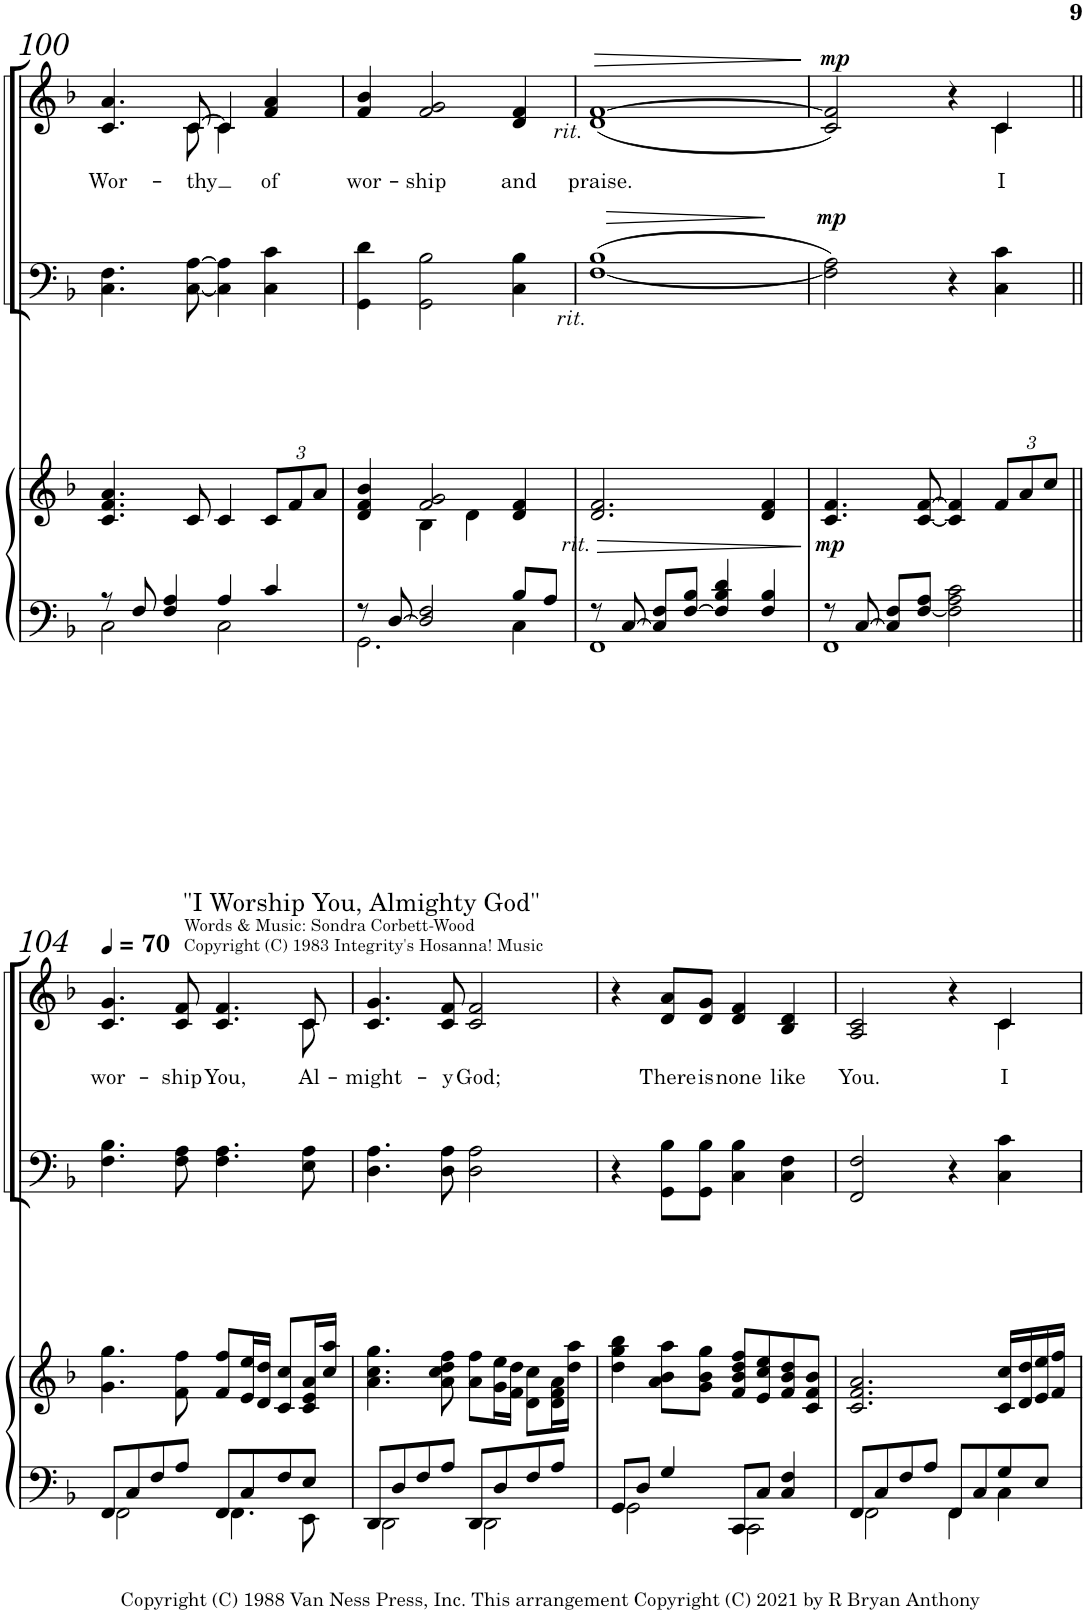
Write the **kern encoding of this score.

**kern	**kern	**dynam	**kern	**dynam	**kern	**text	**dynam
*part3	*part3	*part3	*part2	*part2	*part1	*part1	*part1
*staff4	*staff3	*staff3/4	*staff2	*staff2	*staff1	*staff1	*staff1
*I"Piano	*	*	*I"T B	*	*I"S A	*	*
*I'Pno	*	*	*	*	*	*	*
!!LO:PB:g=z
*clefF4	*clefG2	*	*clefF4	*	*clefG2	*	*
*k[b-]	*k[b-]	*	*k[b-]	*	*k[b-]	*	*
*M4/4	*M4/4	*	*M4/4	*	*M4/4	*	*
=100	=100	=100	=100	=100	=100	=100	=100
*^	*	*	*	*	*	*	*
!	!	!	!	!	!	!	!LO:LY:b	!
*	*	*	*	*	*	*^	*	*
8r	2C\	4.c/ 4.f/ 4.a/	.	4.C\ 4.F\	.	4.c/ 4.a/	4.ryy	Wor-	.
8F/	.	.	.	.	.	.	.	.	.
4F/ 4A/	.	.	.	.	.	.	.	.	.
!	!	!	!	!	!	!	!	!LO:LY:b	!
.	.	8c/	.	[8C\ [8A\	.	[8c/	8c\	-thy	.
4A/	2C\	4c/	.	4C\] 4A\]	.	4c/]	4c\	.	.
*	*	*Xbrackettup	*	*	*	*	*	*	*
!	!	!	!	!	!	!	!	!LO:LY:b	!
4c/	.	12c/L	.	4C\ 4c\	.	4f/ 4a/	4ryy	of	.
.	.	12f/	.	.	.	.	.	.	.
.	.	12a/J	.	.	.	.	.	.	.
*	*	*	*	*	*	*v	*v	*	*
=101	=101	=101	=101	=101	=101	=101	=101	=101
*	*	*^	*	*	*	*	*	*
!	!	!	!	!	!	!	!	!LO:LY:b	!
8r	2.GG\	4d/ 4f/ 4b-/	4ryy	.	4GG\ 4d\	.	4f/ 4b-/	wor-	.
[8D/	.	.	.	.	.	.	.	.	.
!	!	!	!	!	!	!	!	!LO:LY:b	!
2D/] 2F/	.	2f/ 2g/	4B-\	.	2GG\ 2B-\	.	2f/ 2g/	-ship	.
.	.	.	4d\	.	.	.	.	.	.
!	!	!	!	!	!	!	!	!LO:LY:b	!
8B-/L	4C\	4d/ 4f/	4ryy	.	4C\ 4B-\	.	4d/ 4f/	and	.
8A/J	.	.	.	.	.	.	.	.	.
*	*	*v	*v	*	*	*	*	*	*
=102	=102	=102	=102	=102	=102	=102	=102	=102
!	!	!	!	!	!	!LO:TX:b:i:t=rit.	!	!
!	!	!	!	!LO:TX:b:i:t=rit.	!	!	!	!
!	!	!LO:TX:b:i:t=rit.	!	!	!	!	!	!
!	!	!	!LO:HP:b	!	!LO:HP:b	!	!LO:LY:b	!LO:HP:b
8r	1FF	2.d/ 2.f/	>	(>[1F 1B-	>	(<1d [1f	praise.	>
[8C/	.	.	.	.	.	.	.	.
8C/] 8F/L	.	.	.	.	.	.	.	.
[8F/ 8B-/J	.	.	.	.	.	.	.	.
4F/] 4B-/ 4d/	.	.	.	.	.	.	.	.
4F/ 4B-/	.	4d/ 4f/	.	.	.	.	.	.
*v	*v	*	*	*	*	*	*	*
.	.	]	.	.	.	.	]
=103	=103	=103	=103	=103	=103	=103	=103
*^	*	*	*	*	*^	*	*
!	!	!	!LO:DY:b	!	!LO:DY:a	!	!	!	!LO:DY:a
8r	1FF	4.c/ 4.f/	mp	2F\] 2A\)	mp	2c/ 2f/])	2.ryy	.	mp
[8C/	.	.	.	.	.	.	.	.	.
8C/] 8F/L	.	.	.	.	.	.	.	.	.
[<8F/ 8A/J	.	[8c/ [8f/	.	.	.	.	.	.	.
2F\] 2A\ 2c\	.	4c/] 4f/]	.	4r	]	4r	.	.	.
!	!	!	!	!	!	!	!	!LO:LY:b	!
.	.	12f/L	.	4C\ 4c\	.	4c/	4c\	I	.
.	.	12a/	.	.	.	.	.	.	.
.	.	12cc/J	.	.	.	.	.	.	.
!!LO:LB:g=z	!!
=104||	=104||	=104||	=104||	=104||	=104||	=104||	=104||	=104||	=104||
*	*	*	*	*	*	*MM70	*	*	*
!	!	!	!	!	!	!LO:TX:a:t="I Worship You, Almighty God"	!	!	!
!	!	!	!	!	!	!LO:TX:a:t=Words & Music&colon; Sondra Corbett-Wood	!	!	!
!	!	!	!	!	!	!LO:TX:a:t=Copyright (C) 1983 Integrity's Hosanna! Music	!	!	!
!	!	!	!	!	!	!	!	!LO:LY:b	!
8FF/L	2FF\	4.g\ 4.gg\	.	4.F\ 4.B-\	.	4.c/ 4.g/	2..ryy	wor-	.
8C/	.	.	.	.	.	.	.	.	.
8F/	.	.	.	.	.	.	.	.	.
!	!	!	!	!	!	!	!	!LO:LY:b	!
8A/J	.	8f\ 8ff\	.	8F\ 8A\	.	8c/ 8f/	.	-ship	.
!	!	!	!	!	!	!	!	!LO:LY:b	!
8FF/L	4.FF\	8f/ 8ff/L	.	4.F\ 4.A\	.	4.c/ 4.f/	.	You,	.
8C/	.	16e/ 16ee/L	.	.	.	.	.	.	.
.	.	16d/ 16dd/JJ	.	.	.	.	.	.	.
8F/	.	8c/ 8cc/L	.	.	.	.	.	.	.
!	!	!	!	!	!	!	!	!LO:LY:b	!
8E/J	8EE\	16c/ 16e/ 16a/L	.	8E\ 8A\	.	8c/	8c\	Al-	.
.	.	16cc/ 16aa/JJ	.	.	.	.	.	.	.
*	*	*	*	*	*	*v	*v	*	*
=105	=105	=105	=105	=105	=105	=105	=105	=105
!	!	!	!	!	!	!	!LO:LY:b	!
8DD/L	2DD\	4.a\ 4.cc\ 4.gg\	.	4.D\ 4.A\	.	4.c/ 4.g/	might-	.
8D/	.	.	.	.	.	.	.	.
8F/	.	.	.	.	.	.	.	.
!	!	!	!	!	!	!	!LO:LY:b	!
8A/J	.	8a\ 8cc\ 8dd\ 8ff\	.	8D\ 8A\	.	8c/ 8f/	-y	.
!	!	!	!	!	!	!	!LO:LY:b	!
8DD/L	2DD\	8a\ 8ff\L	.	2D\ 2A\	.	2c/ 2f/	God;	.
8D/	.	16g\ 16ee\L	.	.	.	.	.	.
.	.	16f\ 16dd\JJ	.	.	.	.	.	.
8F/	.	8d\ 8cc\L	.	.	.	.	.	.
8A/J	.	16d\ 16f\ 16a\L	.	.	.	.	.	.
.	.	16dd\ 16aa\JJ	.	.	.	.	.	.
=106	=106	=106	=106	=106	=106	=106	=106	=106
8GG/L	2GG\	4dd\ 4gg\ 4bb-\	.	4r	.	4r	.	.
8D/J	.	.	.	.	.	.	.	.
!	!	!	!	!	!	!	!LO:LY:b	!
4G/	.	8a\ 8b-\ 8aa\L	.	8GG\ 8B-\L	.	8d/ 8a/L	There	.
!	!	!	!	!	!	!	!LO:LY:b	!
.	.	8g\ 8b-\ 8gg\J	.	8GG\ 8B-\J	.	8d/ 8g/J	is	.
!	!	!	!	!	!	!	!LO:LY:b	!
8CC/L	2CC\	8f/ 8b-/ 8dd/ 8ff/L	.	4C\ 4B-\	.	4d/ 4f/	none	.
8C/J	.	8e/ 8cc/ 8ee/	.	.	.	.	.	.
!	!	!	!	!	!	!	!LO:LY:b	!
4C/ 4F/	.	8f/ 8b-/ 8dd/	.	4C\ 4F\	.	4B-/ 4d/	like	.
.	.	8c/ 8f/ 8b-/J	.	.	.	.	.	.
=107	=107	=107	=107	=107	=107	=107	=107	=107
!	!	!	!	!	!	!	!LO:LY:b	!
*	*	*	*	*	*	*^	*	*
8FF/L	2FF\	2.c/ 2.f/ 2.a/	.	2FF/ 2F/	.	2A/ 2c/	2.ryy	You.	.
8C/	.	.	.	.	.	.	.	.	.
8F/	.	.	.	.	.	.	.	.	.
8A/J	.	.	.	.	.	.	.	.	.
8FF/L	4FF\	.	.	4r	.	4r	.	.	.
8C/	.	.	.	.	.	.	.	.	.
!	!	!	!	!	!	!	!	!LO:LY:b	!
8G/	4C\	16c/ 16cc/LL	.	4C\ 4c\	.	4c/	4c\	I	.
.	.	16d/ 16dd/	.	.	.	.	.	.	.
8E/J	.	16e/ 16ee/	.	.	.	.	.	.	.
.	.	16f/ 16ff/JJ	.	.	.	.	.	.	.
*v	*v	*	*	*	*	*v	*v	*	*
=	=	=	=	=	=	=	=
*-	*-	*-	*-	*-	*-	*-	*-
